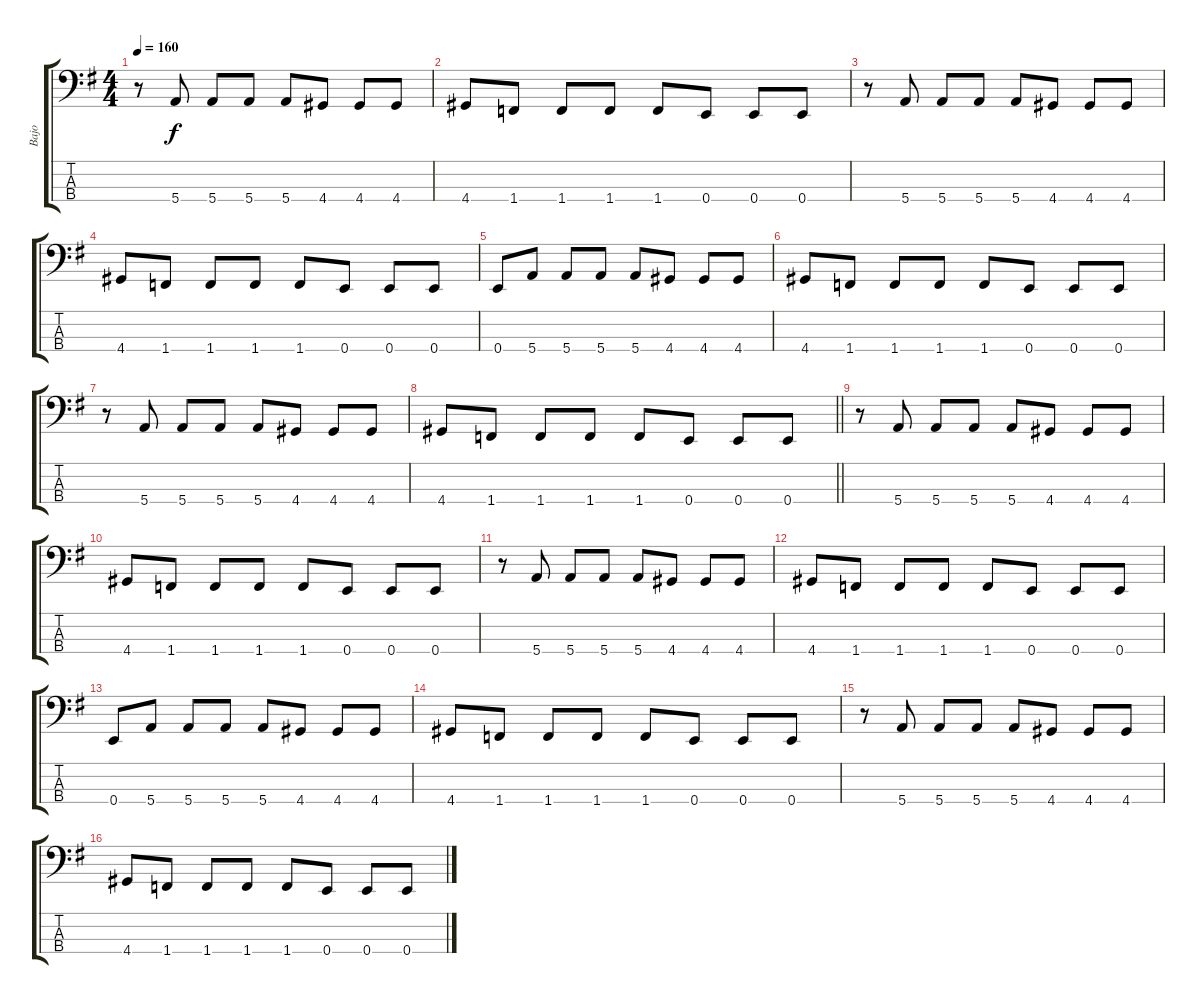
\track ("Bajo" "Bajo") {instrument electricbassfinger}
\staff {score tabs}
\tuning (G2 D2 A1 E1) {hide}
\ts (4 4)
\tempo 160
\clef f4
\ks g
r.8{dy f} 5.4.8 5.4.8 5.4.8 5.4.8 4.4.8 4.4.8 4.4.8 |
4.4.8 1.4.8 1.4.8 1.4.8 1.4.8 0.4.8 0.4.8 0.4.8 |
r.8 5.4.8 5.4.8 5.4.8 5.4.8 4.4.8 4.4.8 4.4.8 |
4.4.8 1.4.8 1.4.8 1.4.8 1.4.8 0.4.8 0.4.8 0.4.8 |
0.4.8 5.4.8 5.4.8 5.4.8 5.4.8 4.4.8 4.4.8 4.4.8 |
4.4.8 1.4.8 1.4.8 1.4.8 1.4.8 0.4.8 0.4.8 0.4.8 |
r.8 5.4.8 5.4.8 5.4.8 5.4.8 4.4.8 4.4.8 4.4.8 |
\barLineRight lightlight
4.4.8 1.4.8 1.4.8 1.4.8 1.4.8 0.4.8 0.4.8 0.4.8 |
\section ("" "")
r.8 5.4.8 5.4.8 5.4.8 5.4.8 4.4.8 4.4.8 4.4.8 |
4.4.8 1.4.8 1.4.8 1.4.8 1.4.8 0.4.8 0.4.8 0.4.8 |
r.8 5.4.8 5.4.8 5.4.8 5.4.8 4.4.8 4.4.8 4.4.8 |
4.4.8 1.4.8 1.4.8 1.4.8 1.4.8 0.4.8 0.4.8 0.4.8 |
0.4.8 5.4.8 5.4.8 5.4.8 5.4.8 4.4.8 4.4.8 4.4.8 |
4.4.8 1.4.8 1.4.8 1.4.8 1.4.8 0.4.8 0.4.8 0.4.8 |
r.8 5.4.8 5.4.8 5.4.8 5.4.8 4.4.8 4.4.8 4.4.8 |
4.4.8 1.4.8 1.4.8 1.4.8 1.4.8 0.4.8 0.4.8 0.4.8
